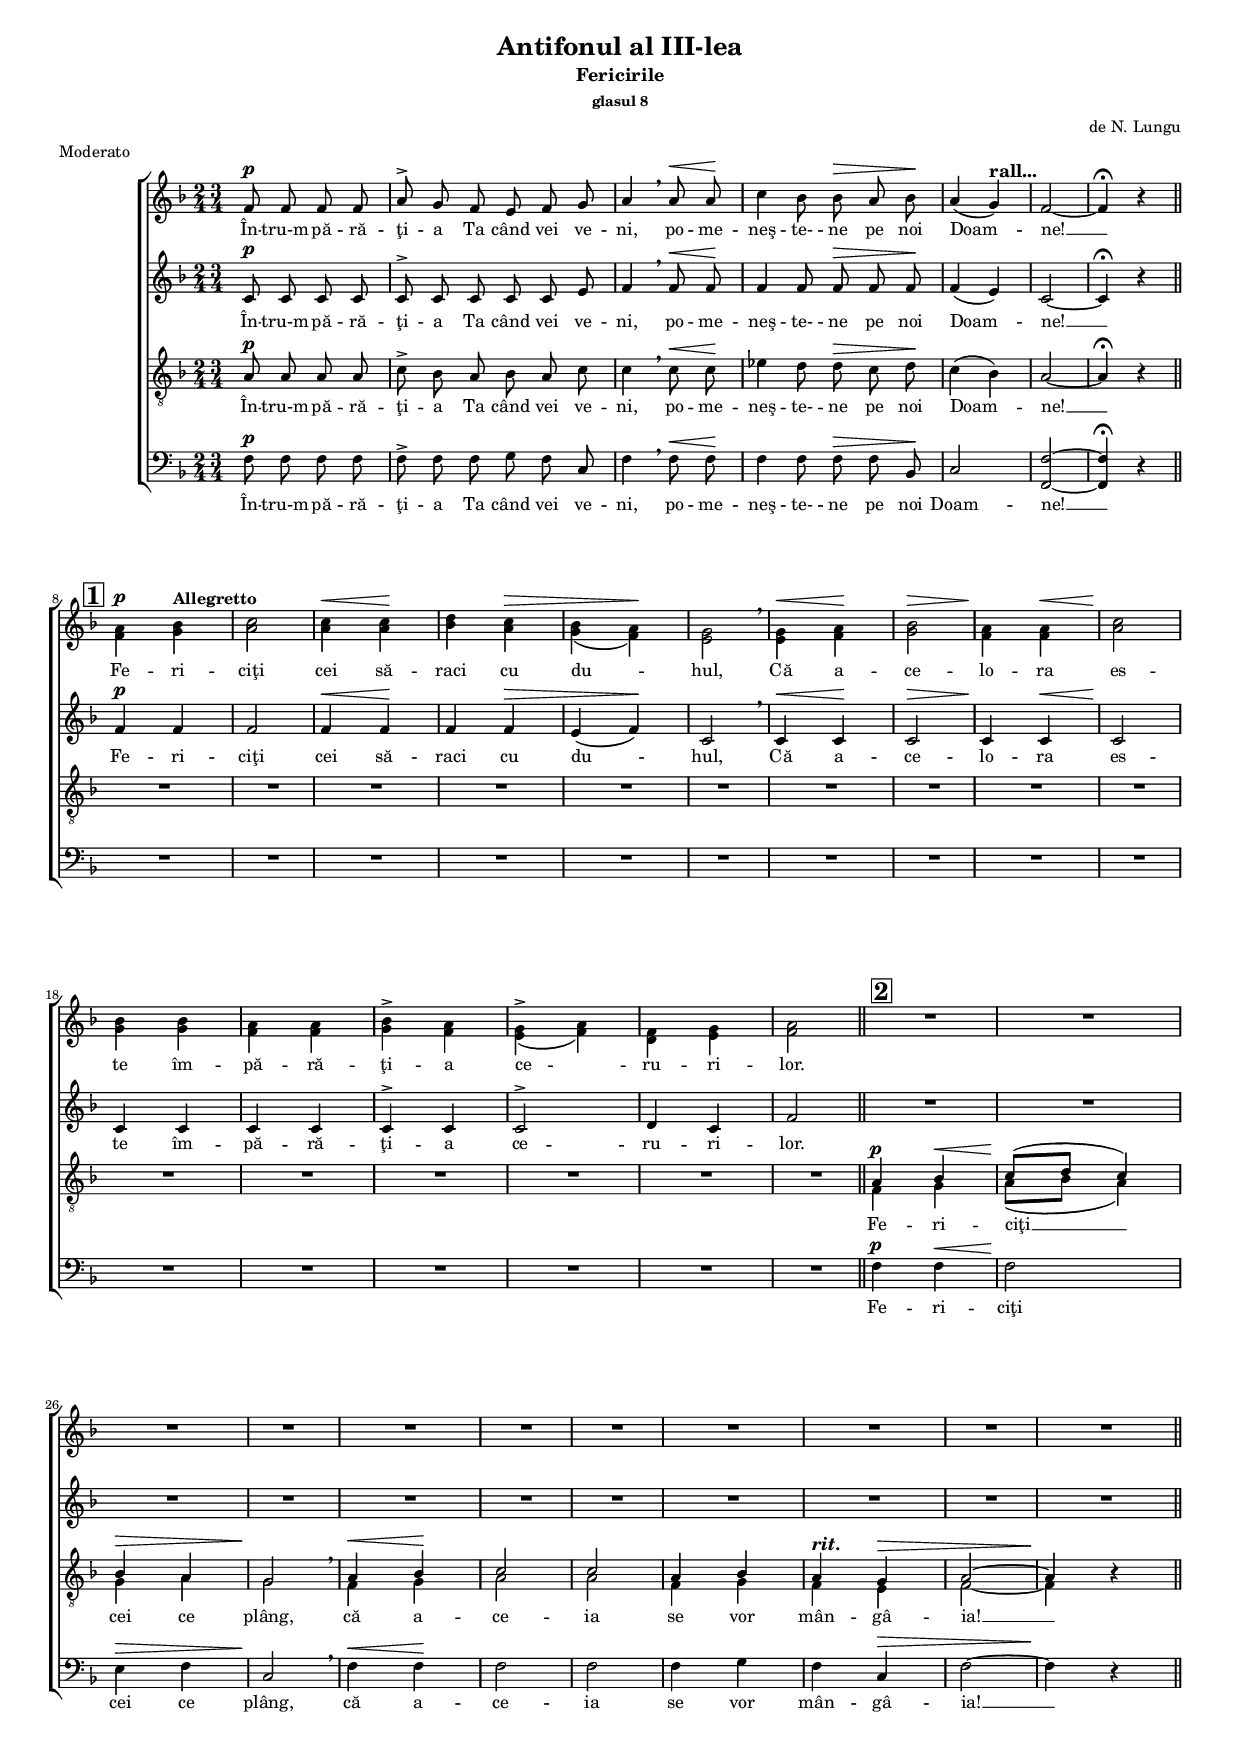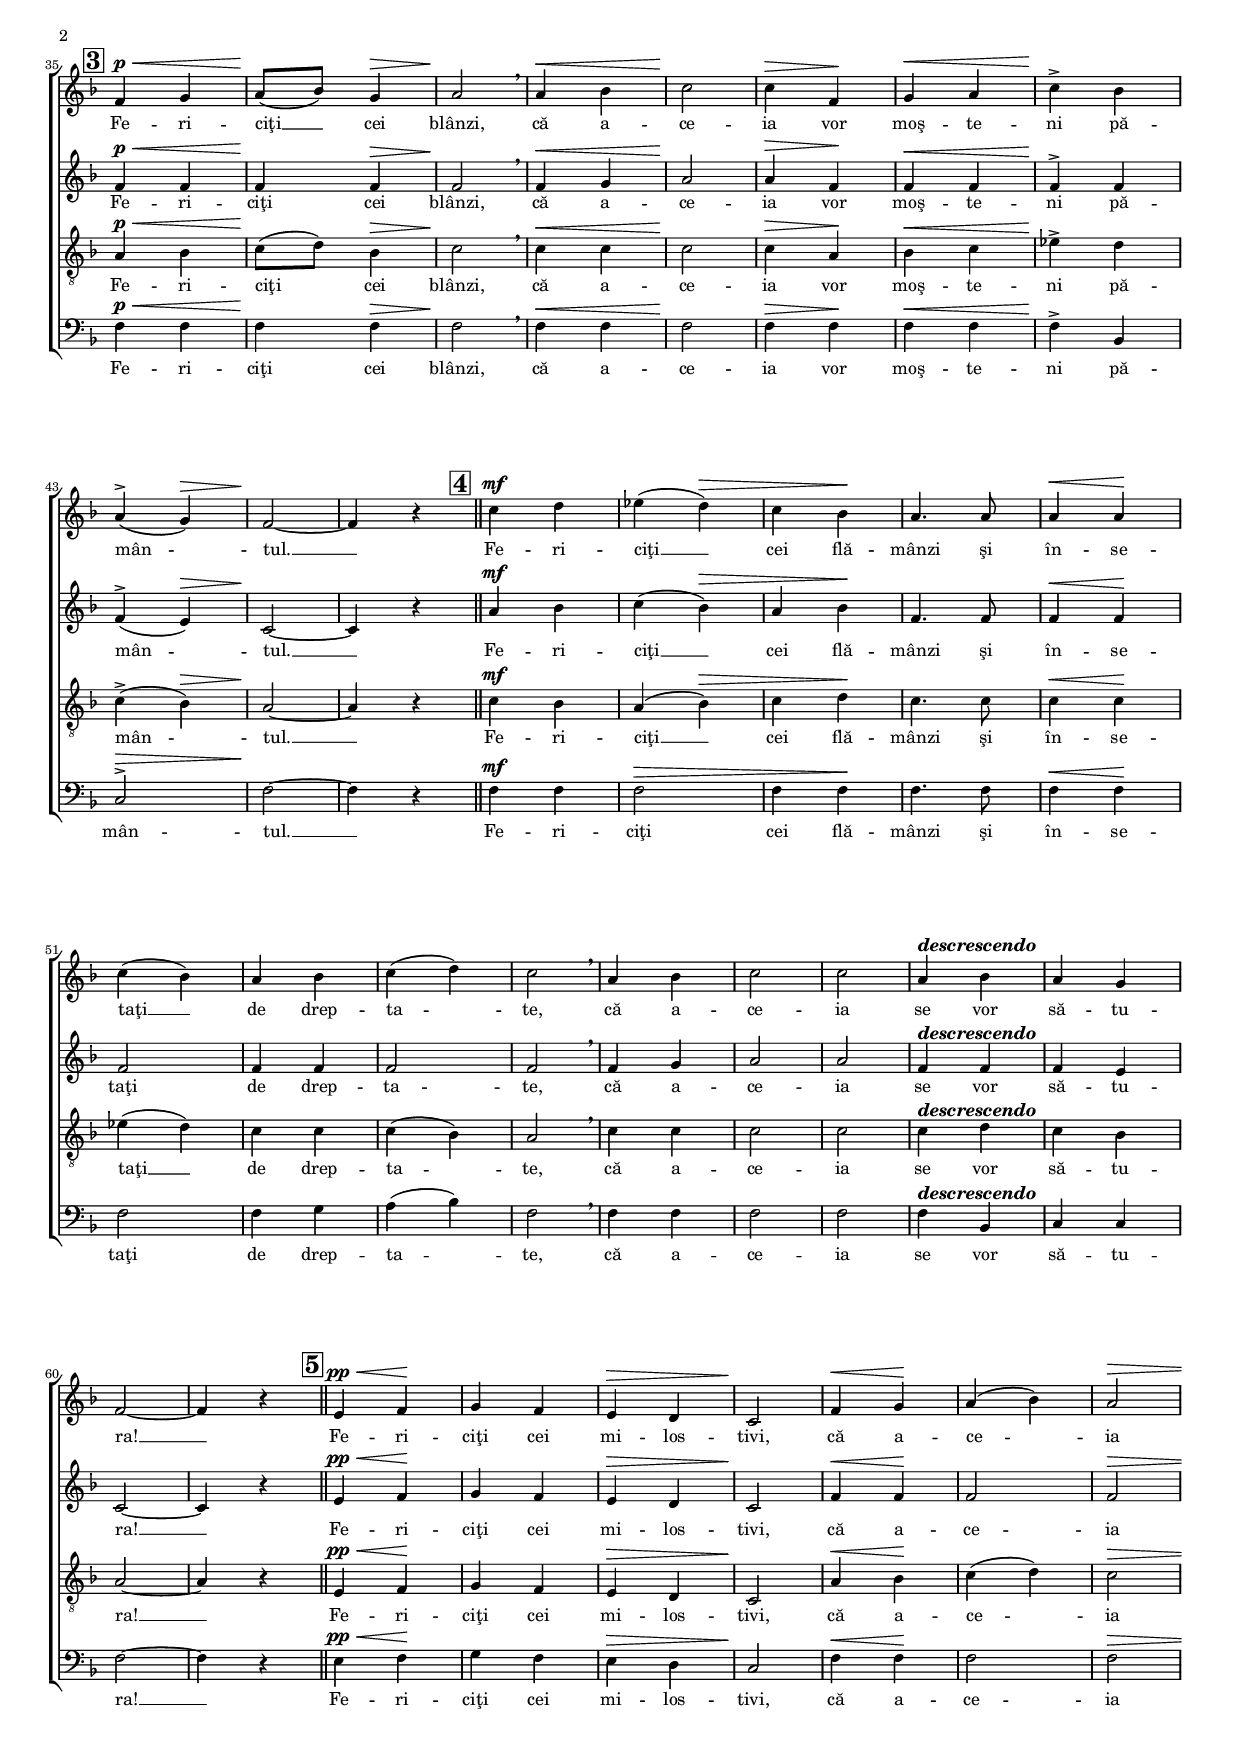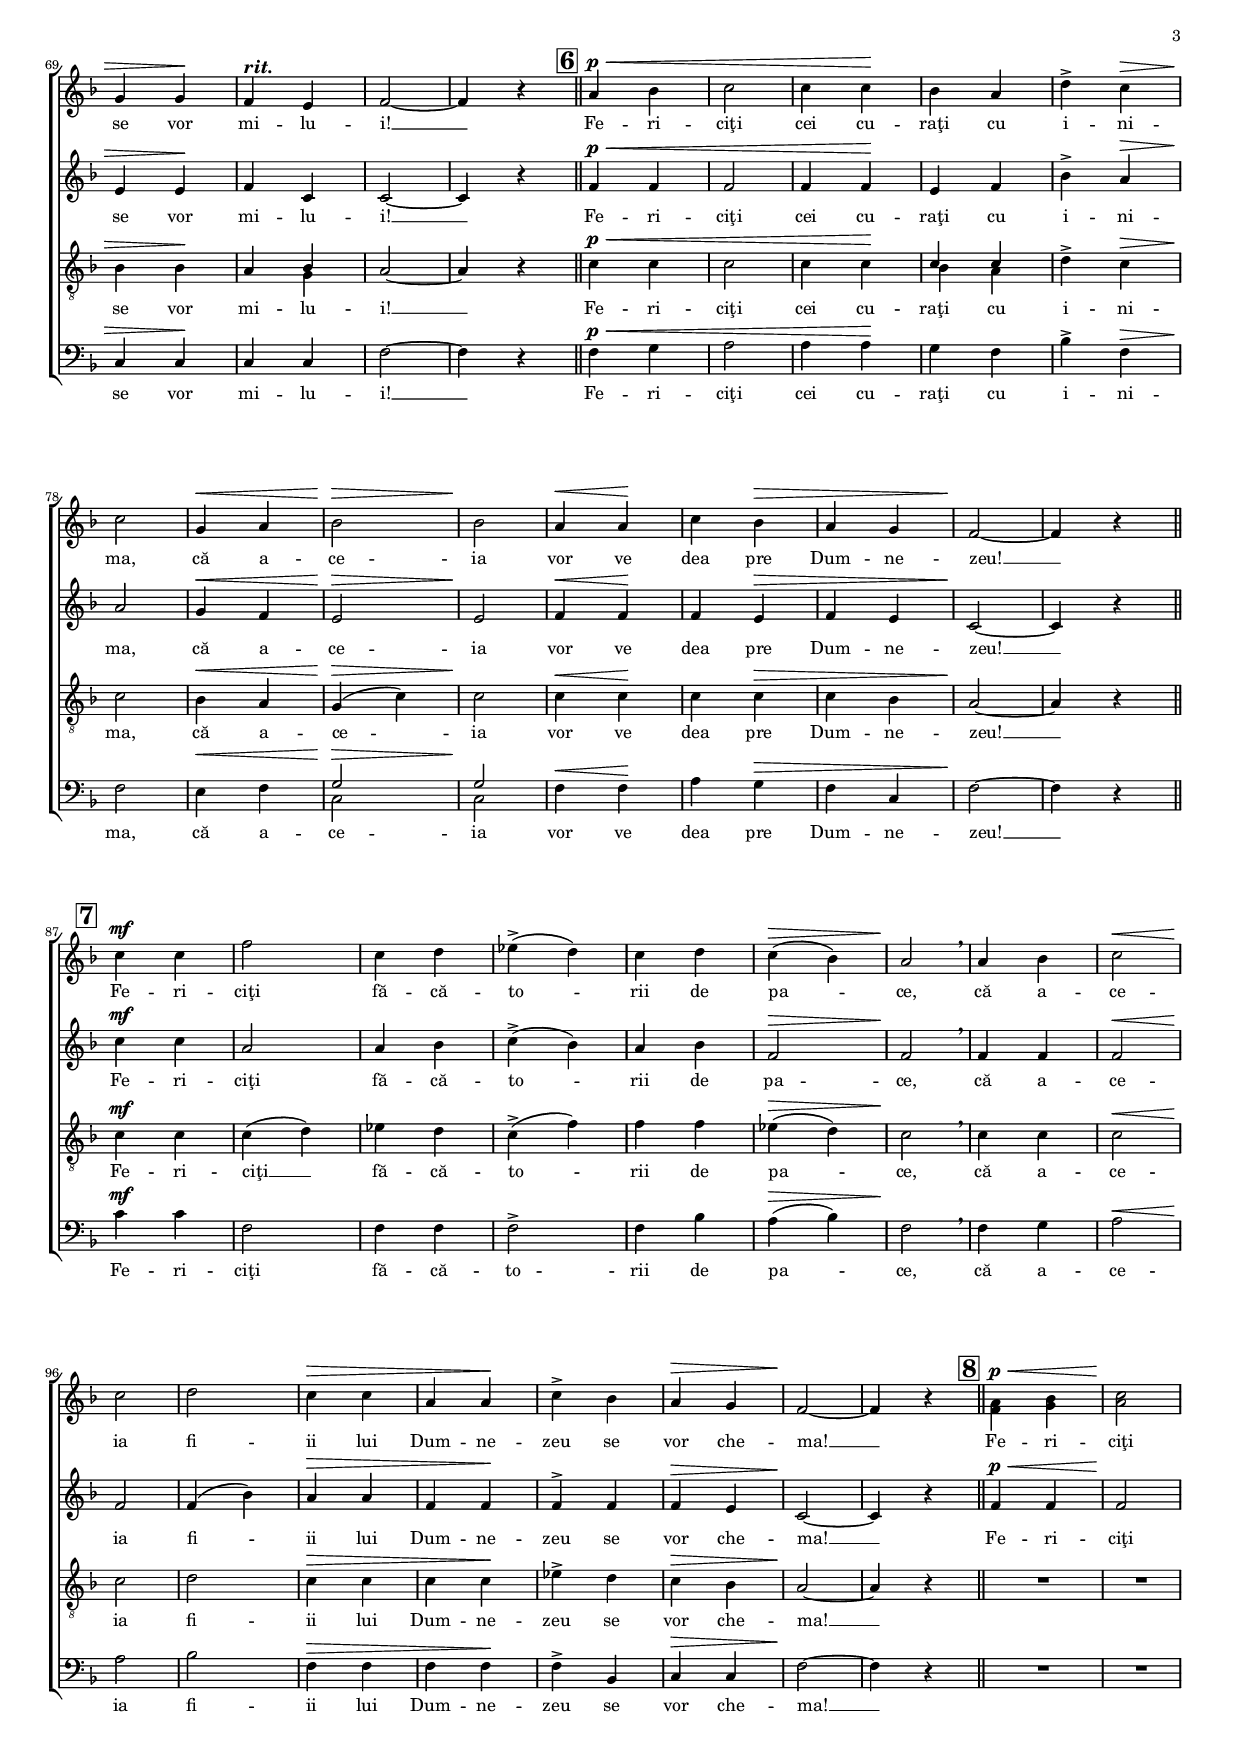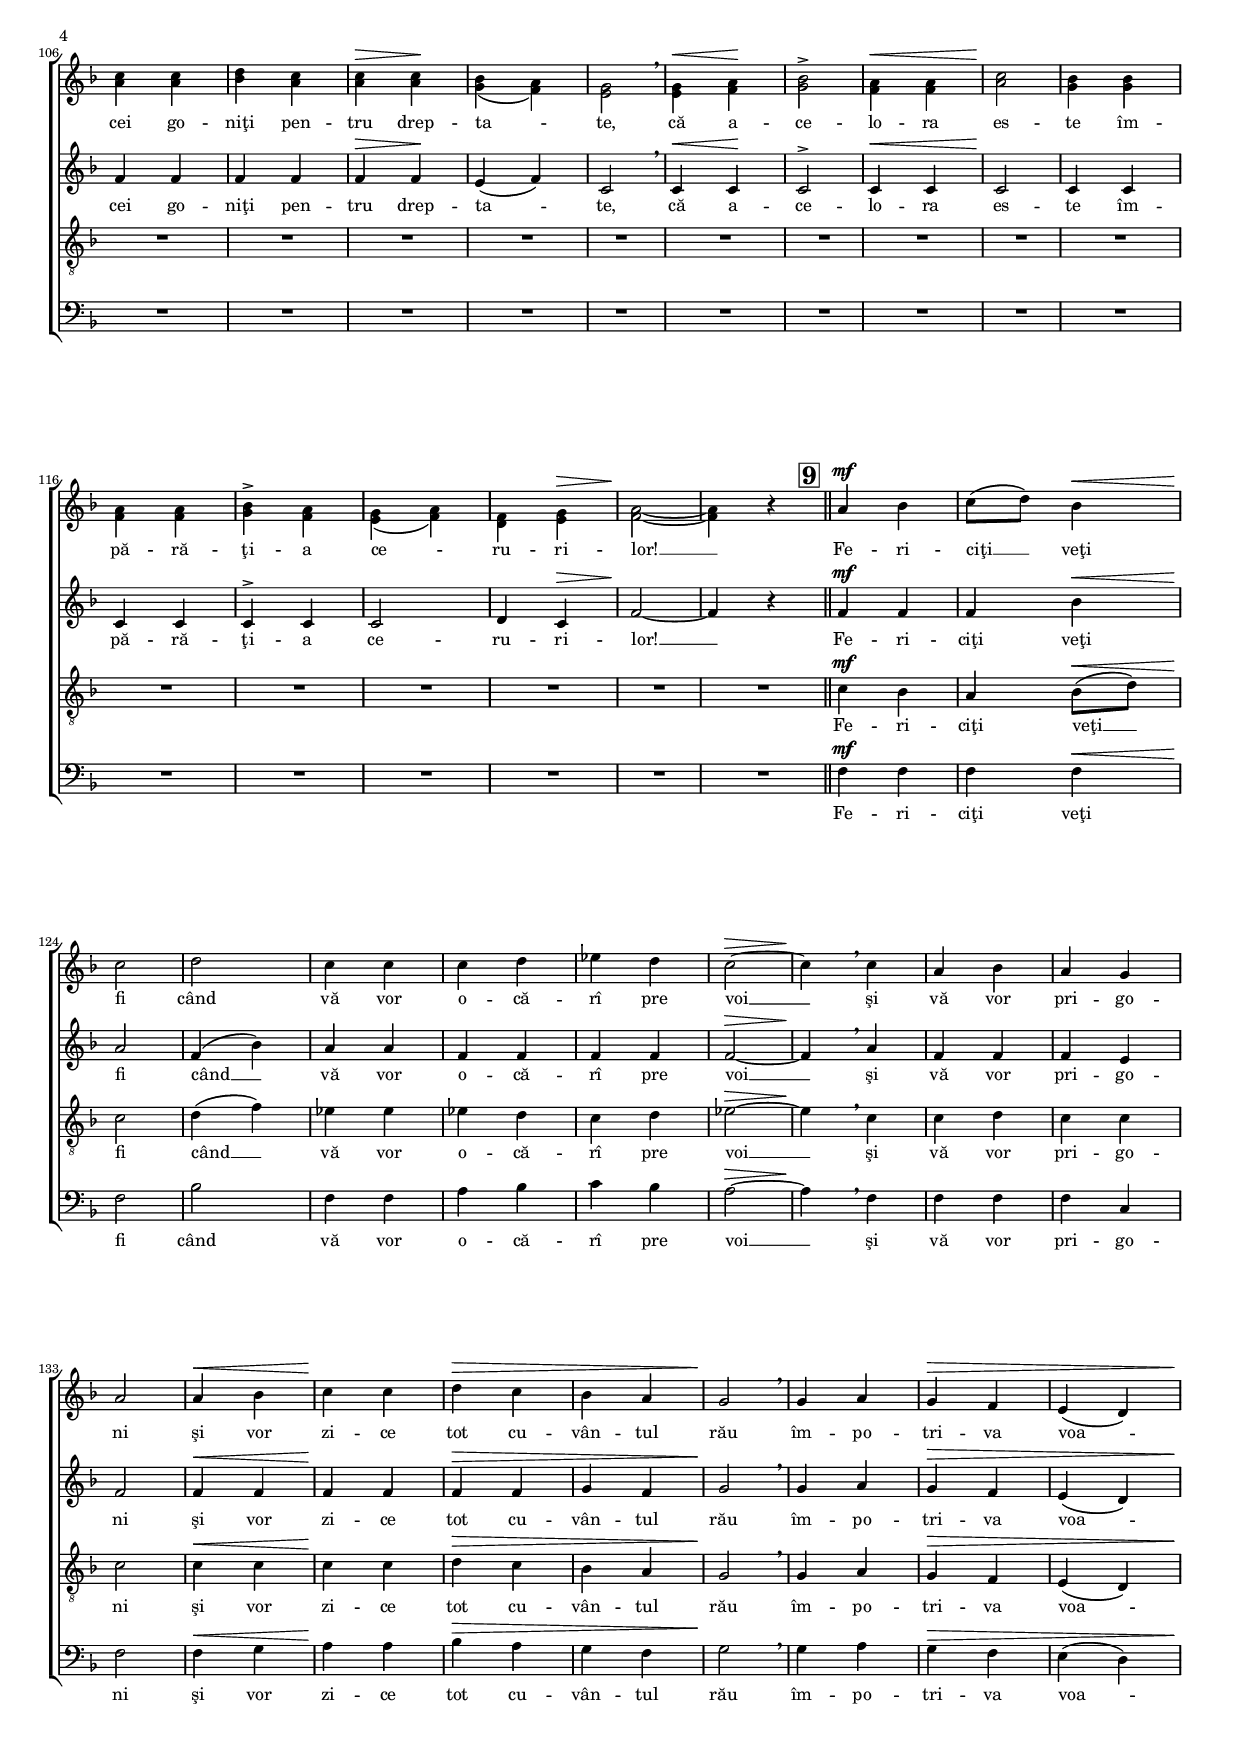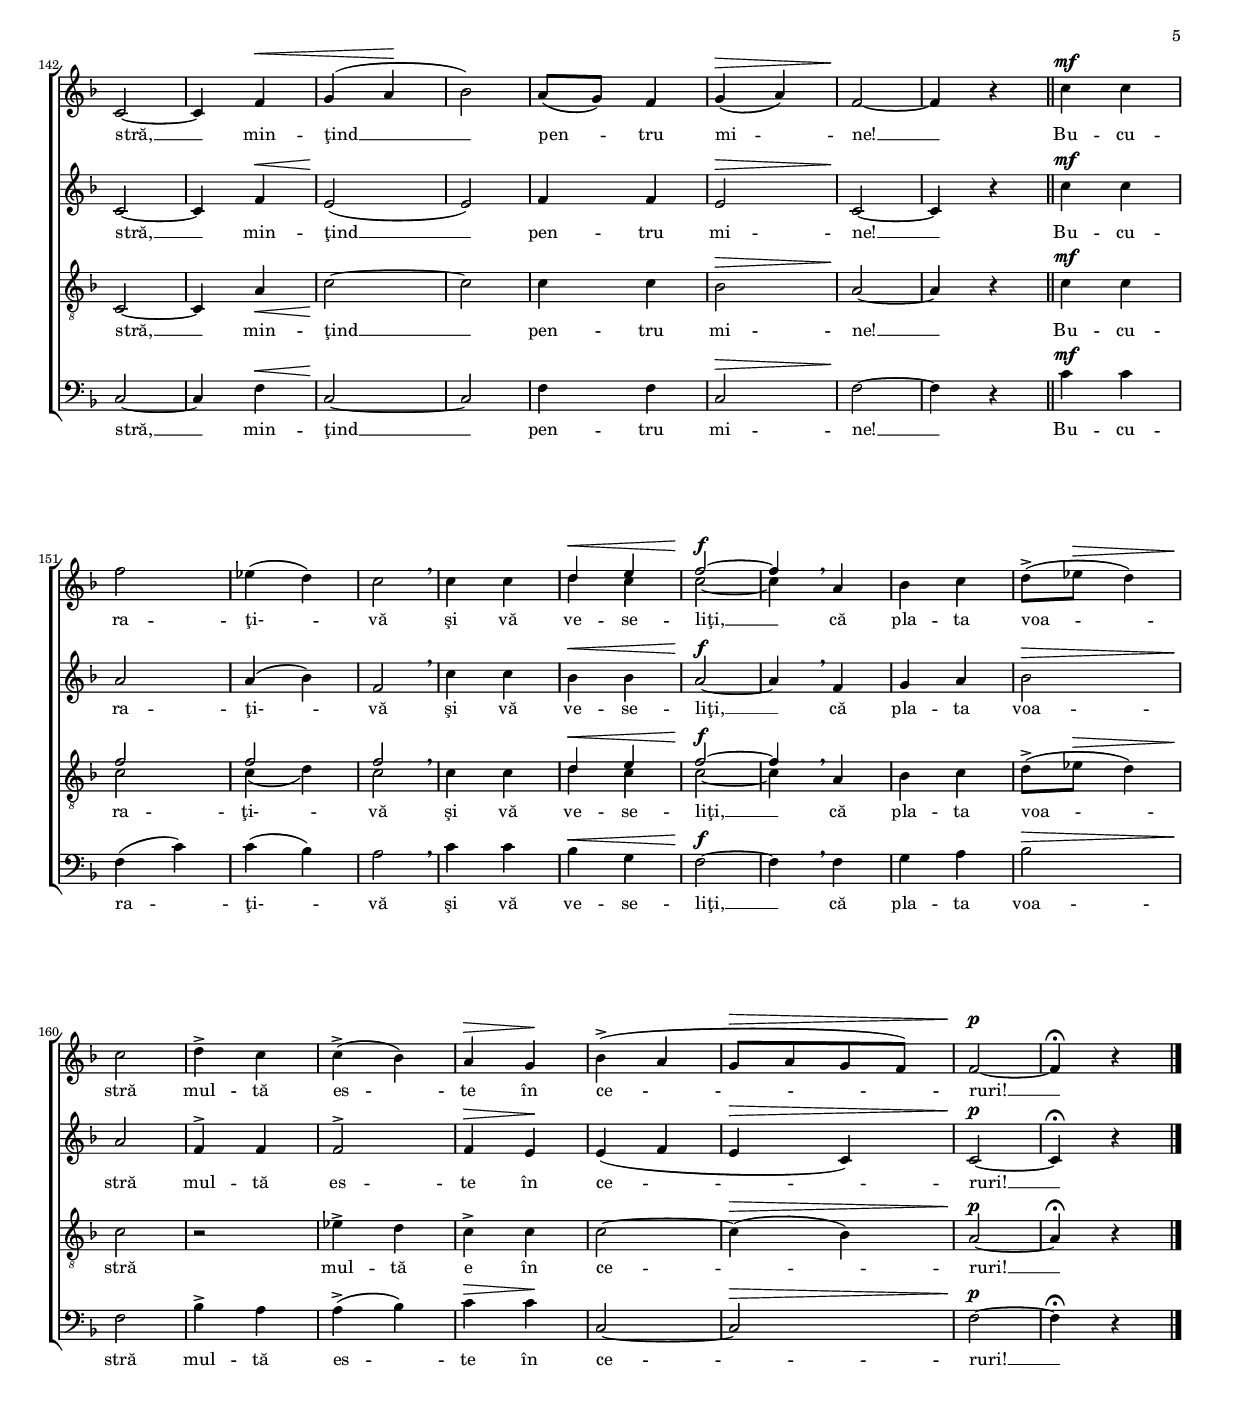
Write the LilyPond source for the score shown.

\version "2.10.10"
\include "defines.ly"
midiTempo = 
  \midi {
    \context {
      \Score
      tempoWholesPerMinute = #(ly:make-moment 156 4)
      }
    }


\include "preamble.ly"

\header {
  title = "Antifonul al III-lea"
  subtitle = "Fericirile"
  subsubtitle = "glasul 8"
  composer = "de N. Lungu"
  meter = "Moderato"
}

mixedTimeSigMarkup = \markup {
  \override #'(baseline-skip . 2) \number {
    \column { "2" "4" }
    \column { "3" "4" }
    \hspace #1.0
  }
}

global = {
  \globalPreamble
  \key f \major
  \override Staff.TimeSignature #'stencil = #ly:text-interface::print
  \override Staff.TimeSignature #'text = #mixedTimeSigMarkup
}

sopMusic = \relative {
  % Întru-mpărăţia Ta când vei veni, pomeneşte-ne pe noi, Doamne
  \time 2/4
  \autoBeamOff
  f8^\p f f f\bar "|"
  \once \override Staff.TimeSignature #'stencil = ##f
  \time 3/4
  a^\accent g f e f g \bar "|"
  \once \override Staff.TimeSignature #'stencil = ##f
  \time 2/4
  a4 \breathe a8^\< a\! \bar  "|"
  \once \override Staff.TimeSignature #'stencil = ##f
  \time 3/4
  c4 bes8 bes^\> a bes\! \bar "|"
  \once \override Staff.TimeSignature #'stencil = ##f
  \time 2/4
  a4( g)^\rallMarkup \bar "|"
  f2~ \bar "|"
  f4^\fermata r \bar "||"
  \break
  \autoBeamOn

  % 1. Fericiţi cei săraci cu duhul, că acelora este împărăţia cerurilor
  \prepareBox
  <<
    {
      \voiceOne
      a4^\p^\markup{\hspace #-4.0 \bold \box 1} bes^\markup { \bold Allegretto }
      c2
      c4^\< c\!
      d c^\>
      bes( a)\!
      g2 \breathe
      g4^\< a\!
      bes2^\>
      a4\! a^\<
      c2\!
      bes4 bes
      a a
      bes^\accent a
      g(^\accent a)
      f g
      \prepareBox 
      a2^\markup{\hspace #12.0 \bold \box 2}
    }
    {
      \voiceTwo
      f4 g
      a2
      a4 a
      bes a
      g( f)
      e2
      e4 f
      g2
      f4 f
      a2
      g4 g
      f f
      g f
      e( f)
      d e
      f2
    }
  >>
  \oneVoice
  \bar "||"

  % 2. Fericiţi cei ce plâng, că aceia se vor mângâia
  R2
  R2 * 10
  \bar "||"
  \break

  % 3. Fericiţi cei blânzi, că aceia vor moşteni pământul
  \prepareBox
  f4^\p^\markup{\hspace #-4.0 \bold \box 3}^\< g
  a8(\! bes) g4^\>
  a2\! \breathe
  a4^\< bes
  c2\!
  c4^\> f,\!
  g^\< a
  c\!^\accent bes
  a(^\accent g)^\>
  f2~\!
  f4 r
  \bar "||"

  % 4. Fericiţi cei flămânzi şi însetaţi de dreptate, că aceia se vor sătura
  \prepareBox
  c'^\mf^\markup{\hspace #-5.0 \bold \box 4} d
  es( d)^\>
  c bes\!
  a4. a8
  a4^\< a\!
  c( bes)
  a bes
  c( d)
  c2 \breathe
  a4 bes
  c2
  c
  a4^\descrescendoMarkup bes
  a g
  f2~
  f4 r
  \bar "||"

  % 5. Fericiţi cei milostivi, că aceia se vor milui
  \prepareBox
  e4^\pp^\markup{\hspace #-4.0 \bold \box 5}^\< f\!
  g f
  e^\> d
  c2\!
  f4^\< g\!
  a( bes)
  a2^\>
  g4 g\!
  f^\ritMarkup e
  f2~
  f4 r
  \bar "||"

  % 6. Fericiţi cei curaţi cu inima, că aceia vor vedea pe Dumnezeu
  \prepareBox
  a4^\p^\markup{\hspace #-4.0 \bold \box 6}^\< bes
  c2
  c4 c\!
  bes a
  d^\accent c^\>
  \break
  c2\!
  g4^\< a
  bes2\!^\>
  bes\!
  a4^\< a\!
  c bes^\>
  a g
  f2~\!
  f4 r
  \bar "||"

  % 7. Fericiţi făcătorii de pace, că aceia fiii lui Dumnezeu se vor chema
  \prepareBox
  c'4^\mf^\markup{\hspace #-5.0 \bold \box 7} c
  f2
  c4 d
  es(^\accent d)
  c d
  c(^\> bes)
  a2\! \breathe
  a4 bes
  c2^\<
  c\!
  d
  c4^\> c
  a a\!
  c^\accent bes
  a^\> g
  f2~\!
  f4 r
  \bar "||"

  % 8. Fericiţi cei goniţi pentru dreptate, că acelora este împărăţia cerurilor
  \prepareBox
  <<
    {
      \voiceOne
      a4^\p^\markup{\hspace #-4.0 \bold \box 8}^\< bes
      c2\!
      c4 c
      d c
      c^\> c\!
      bes( a)
      g2 \breathe
      g4^\< a\!
      bes2^\accent
      a4^\< a
      c2\!
      bes4 bes
      a a
      bes^\accent a
      g( a)
      f g^\>
      a2~\!
      a4
    }
    {
      \voiceTwo
      f4 g
      a2
      a4 a
      bes a
      a a
      g( f)
      e2
      e4 f
      g2
      f4 f
      a2
      g4 g
      f f
      g f
      e( f)
      d e
      f2~
      f4
    }
  >>
  \oneVoice
  r
  \bar "||"

  % 9. Fericiţi veţi fi când vă vor ocărî pe voi şi vă vor prigoni
  % şi vor zice tot cuvântul rău împotriva voastră, minţind pentru mine
  \prepareBox
  a4^\mf^\markup{\hspace #-5.0 \bold \box 9} bes
  c8( d) bes4^\<
  c2\!
  d
  c4 c
  c d
  es d
  c2~^\>
  c4\! \breathe c
  a bes
  a g
  a2
  a4^\< bes
  c\! c
  d^\> c
  bes a
  g2\! \breathe
  g4 a
  g^\> f
  e( d)
  c2~\!
  c4 f^\<
  g( a\!
  bes2)
  a8( g) f4
  g(^\> a)
  f2~\!
  f4 r
  \bar "||"

  % Bucuraţi-vă şi vă veseliţi, că plata voastră multă este în ceruri
  c'4^\mf c4
  f2
  es4( d)
  c2 \breathe
  c4 c
  <<
    {
      \voiceOne
      d^\< e
      f2~\!^\f
      f4
    }
    \new Voice = "split" {
      \voiceTwo
      d c
      c2~
      c4
    }
  >>
  \oneVoice
  \breathe a
  bes c
  d8(^\accent es^\> d4)
  c2\!
  d4^\accent c
  c(^\accent bes)
  a^\> g\!
  bes(^\accent a
  g8[^\> a g f])
  f2~\!^\p
  f4^\fermata r
  \bar "|."
}

altoMusic = \relative {
  % Întru-mpărăţia Ta când vei veni, pomeneşte-ne pe noi, Doamne
  \time 2/4
  \autoBeamOff
  c8^\p c c c\bar "|"
  \once \override Staff.TimeSignature #'stencil = ##f
  \time 3/4
  c^\accent c c c c e \bar "|"
  \once \override Staff.TimeSignature #'stencil = ##f
  \time 2/4
  f4 \breathe f8^\< f\! \bar "|"
  \once \override Staff.TimeSignature #'stencil = ##f
  \time 3/4
  f4 f8 f^\> f f\! \bar "|"
  \once \override Staff.TimeSignature #'stencil = ##f
  \time 2/4
  f4( e) \bar "|"
  c2~ \bar "|"
  c4^\fermata r \bar "||"
  \break
  \autoBeamOn

  % 1. Fericiţi cei săraci cu duhul, că acelora este împărăţia cerurilor
  f4^\p f
  f2
  f4^\< f\!
  f f^\>
  e( f)\!
  c2 \breathe
  c4^\< c\!
  c2^\>
  c4\! c^\<
  c2\!
  c4 c
  c c
  c^\accent c
  c2^\accent
  d4 c
  f2

  % 2. Fericiţi cei ce plâng, că aceia se vor mângâia
  R2 * 11
  
  % 3. Fericiţi cei blânzi, că aceia vor moşteni pământul
  f4^\p^\< f
  f\! f^\>
  f2\! \breathe
  f4^\< g
  a2\!
  a4^\> f\!
  f^\< f
  f\!^\accent f
  f(^\accent e)^\>
  c2~\!
  c4 r

  % 4. Fericiţi cei flămânzi şi însetaţi de dreptate, că aceia se vor sătura
  a'^\mf bes
  c( bes)^\>
  a bes\!
  f4. f8
  f4^\< f4\!
  f2
  f4 f
  f2
  f \breathe
  f4 g
  a2
  a
  f4^\descrescendoMarkup f
  f e
  c2~
  c4 r

  % 5. Fericiţi cei milostivi, că aceia se vor milui
  e^\pp^\< f\!
  g f
  e^\> d
  c2\!
  f4^\< f\!
  f2
  f^\>
  e4 e\!
  f c
  c2~
  c4 r

  % 6. Fericiţi cei curaţi cu inima, că aceia vor vedea pe Dumnezeu
  f^\p^\< f
  f2
  f4 f\!
  e f
  bes^\accent a^\>
  a2\!
  g4^\< f
  e2\!^\>
  e\!
  f4^\< f\!
  f e^\>
  f e
  c2~\!
  c4 r

  % 7. Fericiţi făcătorii de pace, că aceia fiii lui Dumnezeu se vor chema
  c'^\mf c
  a2
  a4 bes
  c(^\accent bes)
  a bes
  f2^\>
  f\! \breathe
  f4 f
  f2^\<
  f\!
  f4( bes)
  a^\> a
  f f\!
  f^\accent f
  f^\> e
  c2~\!
  c4 r

  % 8. Fericiţi cei goniţi pentru dreptate, că acelora este împărăţia cerurilor
  f^\p^\< f
  f2\!
  f4 f
  f f
  f^\> f\!
  e( f)
  c2 \breathe
  c4^\< c\!
  c2^\accent
  c4^\< c
  c2\!
  c4 c
  c c
  c^\accent c
  c2
  d4 c^\>
  f2~\!
  f4 r

  % 9. Fericiţi veţi fi când vă vor ocărî pe voi şi vă vor prigoni
  % şi vor zice tot cuvântul rău împotriva voastră, minţind pentru mine
  f^\mf f
  f bes^\<
  a2\!
  f4( bes)
  a a
  f f
  f f
  f2~^\>
  f4\! \breathe a
  f f
  f e
  f2
  f4^\< f
  f\! f
  f^\> f
  g f
  g2\! \breathe
  g4 a
  g^\> f
  e( d)
  c2~\!
  c4 f^\<
  e2(\!
  e)
  f4 f
  e2^\>
  c2~\!
  c4 r

  % Bucuraţi-vă şi vă veseliţi, că plata voastră multă este în ceruri
  c'^\mf c
  a2
  a4( bes)
  f2 \breathe
  c'4 c
  bes^\< bes
  a2~\!^\f
  a4 \breathe f
  g a
  bes2^\>
  a\!
  f4^\accent f
  f2^\accent
  f4^\> e\!
  e( f
  e^\> c)
  c2~\!^\p
  c4^\fermata r
}

tenorMusic = \relative {
  % Întru-mpărăţia Ta când vei veni, pomeneşte-ne pe noi, Doamne
  \time 2/4
  \autoBeamOff
  a8^\p a a a \bar "|"
  \once \override Staff.TimeSignature #'stencil = ##f
  \time 3/4
  c^\accent bes a bes a c \bar "|"
  \once \override Staff.TimeSignature #'stencil = ##f
  \time 2/4
  c4 \breathe c8^\< c\! \bar "|"
  \once \override Staff.TimeSignature #'stencil = ##f
  \time 3/4
  es4 d8 d^\> c d\! \bar "|"
  \once \override Staff.TimeSignature #'stencil = ##f
  \time 2/4
  c4( bes) \bar "|"
  a2~ \bar "|"
  a4^\fermata r \bar "||"
  \break
  \autoBeamOn

  % 1. Fericiţi cei săraci cu duhul, că acelora este împărăţia cerurilor
  R2 * 16

  % 2. Fericiţi cei ce plâng, că aceia se vor mângâia
  <<
    {
      \voiceOne
      a4^\p bes^\<
      c8(\! d c4)
      bes^\> a
      g2\! \breathe
      a4^\< bes\!
      c2
      c
      a4 bes
      a^\ritMarkup g^\>
      a2~
      a4\!
    }
    \new Voice = "split" {
      \voiceTwo
      f4 g
      a8( bes a4)
      g a
      g2
      f4 g
      a2
      a
      f4 g
      f e
      f2~
      f4
    }
  >>
  \oneVoice
  r

  % 3. Fericiţi cei blânzi, că aceia vor moşteni pământul
  a4^\p^\< bes
  c8(\! d) bes4^\>
  c2\! \breathe
  c4^\< c
  c2\!
  c4^\> a\!
  bes^\< c
  es\!^\accent d
  c(^\accent bes)^\>
  a2~\!
  a4 r

  % 4. Fericiţi cei flămânzi şi însetaţi de dreptate, că aceia se vor sătura
  c4^\mf bes
  a( bes)^\>
  c d\!
  c4. c8
  c4^\< c\!
  es( d)
  c c
  c( bes)
  a2 \breathe
  c4 c
  c2
  c
  c4^\descrescendoMarkup d
  c bes
  a2~
  a4 r

  % 5. Fericiţi cei milostivi, că aceia se vor milui
  e^\pp^\< f\!
  g f
  e^\> d
  c2\!
  a'4^\< bes\!
  c( d)
  c2^\>
  bes4 bes\!
  a << { \voiceOne bes } \new Voice = "split" { \voiceTwo g } >> \oneVoice
  a2~
  a4 r

  % 6. Fericiţi cei curaţi cu inima, că aceia vor vedea pe Dumnezeu
  c4^\p^\< c
  c2
  c4 c\!
  << { \voiceOne c c } \new Voice = "split" { \voiceTwo bes a } >> \oneVoice
  d^\accent c^\>
  c2\!
  bes4^\< a
  g(\!^\> c)
  c2\!
  c4^\< c\!
  c c^\>
  c bes
  a2~\!
  a4 r

  % 7. Fericiţi făcătorii de pace, că aceia fiii lui Dumnezeu se vor chema
  c4^\mf c
  c( d)
  es d
  c(^\accent f)
  f f
  es(^\> d)
  c2\! \breathe
  c4 c
  c2^\<
  c\!
  d
  c4^\> c
  c c\!
  es^\accent d
  c^\> bes
  a2~\!
  a4 r

  % 8. Fericiţi cei goniţi pentru dreptate, că acelora este împărăţia cerurilor
  R2 * 18

  % 9. Fericiţi veţi fi când vă vor ocărî pe voi şi vă vor prigoni
  % şi vor zice tot cuvântul rău împotriva voastră, minţind pentru mine
  c4^\mf bes
  a bes8(^\< d)
  c2\!
  d4( f)
  es es
  es d
  c d
  es2~^\>
  es4\! \breathe c
  c d
  c c
  c2
  c4^\< c
  c\! c
  d^\> c
  bes a
  g2\! \breathe
  g4 a
  g^\> f
  e( d)
  c2~\!
  c4 a'\<
  c2~\!
  c
  c4 c
  bes2^\>
  a~\!
  a4 r

  % Bucuraţi-vă şi vă veseliţi, că plata voastră multă este în ceruri
  c4^\mf c4
  <<
    {
      \voiceOne
      f2
      f
      f
    }
    \new Voice = "split" {
      \voiceTwo
      c2
      c4( d)
      c2
    }
  >>
  \oneVoice
  \breathe
  c4 c
  <<
    {
      \voiceOne
      d^\< e
      f2~\!^\f
      f4
    }
    \new Voice = "split" {
      \voiceTwo
      d c
      c2~
      c4
    }
  >>
  \oneVoice
  \breathe a4
  bes c
  d8(^\accent es^\> d4)
  c2\!
  r
  es4^\accent d
  c^\accent c
  c2~
  c4(^\> bes)
  a2~\!^\p
  a4^\fermata r
}

bassMusic = \relative {
  % Întru-mpărăţia Ta când vei veni, pomeneşte-ne pe noi, Doamne
  \time 2/4
  \autoBeamOff
  f,8^\p f f f \bar "|"
  \once \override Staff.TimeSignature #'stencil = ##f
  \time 3/4
  f^\accent f f g f c \bar "|"
  \once \override Staff.TimeSignature #'stencil = ##f
  \time 2/4
  f4 \breathe f8^\< f\! \bar "|"
  \once \override Staff.TimeSignature #'stencil = ##f
  \time 3/4
  f4 f8 f^\> f bes,\! \bar "|"
  \once \override Staff.TimeSignature #'stencil = ##f
  \time 2/4
  c2 \bar "|"
  <f f,>2~ \bar "|"
  <f f,>4^\fermata r \bar "||"
  \break
  \autoBeamOn

  % 1. Fericiţi cei săraci cu duhul, că acelora este împărăţia cerurilor
  R2 * 16

  % 2. Fericiţi cei ce plâng, că aceia se vor mângâia
  f4^\p f^\<
  f2\!
  e4^\> f
  c2\! \breathe
  f4^\< f\!
  f2
  f
  f4 g
  f c^\>
  f2~
  f4\! r

  % 3. Fericiţi cei blânzi, că aceia vor moşteni pământul
  f4^\p^\< f
  f\! f^\>
  f2\! \breathe
  f4^\< f
  f2\!
  f4^\> f\!
  f^\< f
  f\!^\accent bes,
  c2^\accent^\>
  f2~\!
  f4 r

  % 4. Fericiţi cei flămânzi şi însetaţi de dreptate, că aceia se vor sătura
  f4^\mf f
  f2^\>
  f4 f\!
  f4. f8
  f4^\< f\!
  f2
  f4 g
  a( bes)
  f2 \breathe
  f4 f
  f2
  f
  f4^\descrescendoMarkup bes,
  c c
  f2~
  f4 r

  % 5. Fericiţi cei milostivi, că aceia se vor milui
  e^\pp^\< f\!
  g f
  e^\> d
  c2\!
  f4^\< f\!
  f2
  f^\>
  c4 c\!
  c c
  f2~
  f4 r

  % 6. Fericiţi cei curaţi cu inima, că aceia vor vedea pe Dumnezeu
  f^\p^\< g
  a2
  a4 a\!
  g f
  bes^\accent f^\>
  f2\!
  e4^\< f
  <<
    {
      \voiceOne
      g2\!^\>
      g\!
    }
    \new Voice = "split" {
      \voiceTwo
      c,2
      c
    }
  >>
  \oneVoice
  f4^\< f\!
  a g^\>
  f c
  f2~\!
  f4 r
  
  % 7. Fericiţi făcătorii de pace, că aceia fiii lui Dumnezeu se vor chema
  c'^\mf c
  f,2
  f4 f
  f2^\accent
  f4 bes
  a(^\> bes)
  f2\! \breathe
  f4 g
  a2^\<
  a\!
  bes
  f4^\> f
  f f\!
  f^\accent bes,
  c^\> c
  f2~\!
  f4 r

  % 8. Fericiţi cei goniţi pentru dreptate, că acelora este împărăţia cerurilor
  R2 * 18

  % 9. Fericiţi veţi fi când vă vor ocărî pe voi şi vă vor prigoni
  % şi vor zice tot cuvântul rău împotriva voastră, minţind pentru mine
  f4^\mf f
  f f^\<
  f2\!
  bes
  f4 f
  a bes
  c bes
  a2~^\>
  a4\! \breathe f
  f f
  f c
  f2
  f4^\< g
  a\! a
  bes^\> a
  g f
  g2\! \breathe
  g4 a
  g^\> f
  e( d)
  c2~\!
  c4 f^\<
  c2~\!
  c2
  f4 f
  c2^\>
  f2~\!
  f4 r

  % Bucuraţi-vă şi vă veseliţi, că plata voastră multă este în ceruri
  c'^\mf c
  f,( c')
  c( bes)
  a2 \breathe
  c4 c
  bes^\< g
  f2~\!^\f
  f4 \breathe f
  g a
  bes2^\>
  f2\!
  bes4^\accent a
  a(^\accent bes)
  c^\> c\!
  c,2~
  c2^\>
  f2~\!^\p
  f4^\fermata r
}

sopWords = \lyricmode {
  În -- tru-m -- pă -- ră -- ţi -- a Ta când vei ve -- ni,
  po -- me -- neş -- te- -- ne pe noi Doam -- ne! __

  Fe -- ri -- ciţi cei să -- raci cu du -- hul,
  Că a -- ce -- lo -- ra es -- te îm -- pă -- ră -- ţi -- a
  ce -- ru -- ri -- lor.

  % Fe -- ri -- ciţi __ cei ce plâng, __ că a -- ce -- ia se vor
  % mân -- gâ -- ia! __

  Fe -- ri -- ciţi __ cei blânzi, că a -- ce -- ia vor moş -- te -- ni
  pă -- mân -- tul. __

  Fe -- ri -- ciţi __ cei flă -- mânzi şi în -- se -- taţi __ de
  drep -- ta -- te, că a -- ce -- ia se vor să -- tu -- ra! __

  Fe -- ri -- ciţi cei mi -- los -- tivi, că a -- ce -- ia se vor
  mi -- lu -- i! __

  Fe -- ri -- ciţi cei cu -- raţi cu i -- ni -- ma, că a -- ce -- ia
  vor ve dea pre Dum -- ne -- zeu! __

  Fe -- ri -- ciţi fă -- că -- to -- rii de pa -- ce, că a -- ce -- ia
  fi -- ii lui Dum -- ne -- zeu se vor che -- ma! __

  Fe -- ri -- ciţi cei go -- niţi pen -- tru drep -- ta -- te,
  că a -- ce -- lo -- ra es -- te îm -- pă -- ră -- ţi -- a
  ce -- ru -- ri -- lor! __

  Fe -- ri -- ciţi __ veţi fi când vă vor o -- că -- rî pre voi __
  şi vă vor pri -- go -- ni şi vor zi -- ce tot cu -- vân -- tul rău
  îm -- po -- tri -- va voa -- stră, __ min -- ţind __ pen -- tru mi -- ne! __

  Bu -- cu -- ra -- ţi- -- vă şi vă ve -- se -- liţi, __ că pla -- ta
  voa -- stră mul -- tă es -- te în ce -- ruri! __
}

altoWords = \lyricmode {
  În -- tru-m -- pă -- ră -- ţi -- a Ta când vei ve -- ni,
  po -- me -- neş -- te- -- ne pe noi Doam -- ne! __

  Fe -- ri -- ciţi cei să -- raci cu du -- hul,
  Că a -- ce -- lo -- ra es -- te îm -- pă -- ră -- ţi -- a
  ce -- ru -- ri -- lor.

  % Fe -- ri -- ciţi __ cei ce plâng, că a -- ce -- ia se vor
  % mân -- gâ -- ia! __

  Fe -- ri -- ciţi cei blânzi, că a -- ce -- ia vor moş -- te -- ni
  pă -- mân -- tul. __

  Fe -- ri -- ciţi __ cei flă -- mânzi şi în -- se -- taţi de
  drep -- ta -- te, că a -- ce -- ia se vor să -- tu -- ra! __

  Fe -- ri -- ciţi cei mi -- los -- tivi, că a -- ce -- ia se vor
  mi -- lu -- i! __

  Fe -- ri -- ciţi cei cu -- raţi cu i -- ni -- ma, că a -- ce -- ia
  vor ve dea pre Dum -- ne -- zeu! __

  Fe -- ri -- ciţi fă -- că -- to -- rii de pa -- ce, că a -- ce -- ia
  fi -- ii lui Dum -- ne -- zeu se vor che -- ma! __

  Fe -- ri -- ciţi cei go -- niţi pen -- tru drep -- ta -- te,
  că a -- ce -- lo -- ra es -- te îm -- pă -- ră -- ţi -- a
  ce -- ru -- ri -- lor! __

  Fe -- ri -- ciţi veţi fi când __ vă vor o -- că -- rî pre voi __
  şi vă vor pri -- go -- ni şi vor zi -- ce tot cu -- vân -- tul rău
  îm -- po -- tri -- va voa -- stră, __ min -- ţind __ pen -- tru mi -- ne! __

  Bu -- cu -- ra -- ţi- -- vă şi vă ve -- se -- liţi, __ că pla -- ta
  voa -- stră mul -- tă es -- te în ce -- ruri! __
}

tenorWords = \lyricmode {
  În -- tru-m -- pă -- ră -- ţi -- a Ta când vei ve -- ni,
  po -- me -- neş -- te- -- ne pe noi Doam -- ne! __

  % Fe -- ri -- ciţi cei să -- raci cu du -- hul,
  % Că a -- ce -- lo -- ra es -- te îm -- pă -- ră -- ţi -- a
  % ce -- ru -- ri -- lor.

  Fe -- ri -- ciţi __ cei ce plâng, că a -- ce -- ia se vor
  mân -- gâ -- ia! __

  Fe -- ri -- ciţi__ cei blânzi, că a -- ce -- ia vor moş -- te -- ni
  pă -- mân -- tul. __

  Fe -- ri -- ciţi __ cei flă -- mânzi şi în -- se -- taţi __ de
  drep -- ta -- te, că a -- ce -- ia se vor să -- tu -- ra! __

  Fe -- ri -- ciţi cei mi -- los -- tivi, că a -- ce -- ia se vor
  mi -- lu -- i! __

  Fe -- ri -- ciţi cei cu -- raţi cu i -- ni -- ma, că a -- ce -- ia
  vor ve dea pre Dum -- ne -- zeu! __

  Fe -- ri -- ciţi __ fă -- că -- to -- rii de pa -- ce, că a -- ce -- ia
  fi -- ii lui Dum -- ne -- zeu se vor che -- ma! __

  % Fe -- ri -- ciţi cei go -- niţi pen -- tru drep -- ta -- te,
  % că a -- ce -- lo -- ra es -- te îm -- pă -- ră -- ţi -- a
  % ce -- ru -- ri -- lor! __

  Fe -- ri -- ciţi veţi __ fi când __ vă vor o -- că -- rî pre voi __
  şi vă vor pri -- go -- ni şi vor zi -- ce tot cu -- vân -- tul rău
  îm -- po -- tri -- va voa -- stră, __ min -- ţind __ pen -- tru mi -- ne! __

  Bu -- cu -- ra -- ţi- -- vă şi vă ve -- se -- liţi, __ că pla -- ta
  voa -- stră mul -- tă e în ce -- ruri! __
}

bassWords = \lyricmode {
  În -- tru-m -- pă -- ră -- ţi -- a Ta când vei ve -- ni,
  po -- me -- neş -- te- -- ne pe noi Doam -- ne! __

  % Fe -- ri -- ciţi cei să -- raci cu du -- hul,
  % Că a -- ce -- lo -- ra es -- te îm -- pă -- ră -- ţi -- a
  % ce -- ru -- ri -- lor.

  Fe -- ri -- ciţi cei ce plâng, că a -- ce -- ia se vor
  mân -- gâ -- ia! __

  Fe -- ri -- ciţi cei blânzi, că a -- ce -- ia vor moş -- te -- ni
  pă -- mân -- tul. __

  Fe -- ri -- ciţi cei flă -- mânzi şi în -- se -- taţi de
  drep -- ta -- te, că a -- ce -- ia se vor să -- tu -- ra! __

  Fe -- ri -- ciţi cei mi -- los -- tivi, că a -- ce -- ia se vor
  mi -- lu -- i! __

  Fe -- ri -- ciţi cei cu -- raţi cu i -- ni -- ma, că a -- ce -- ia
  vor ve dea pre Dum -- ne -- zeu! __

  Fe -- ri -- ciţi fă -- că -- to -- rii de pa -- ce, că a -- ce -- ia
  fi -- ii lui Dum -- ne -- zeu se vor che -- ma! __

  % Fe -- ri -- ciţi cei go -- niţi pen -- tru drep -- ta -- te,
  % că a -- ce -- lo -- ra es -- te îm -- pă -- ră -- ţi -- a
  % ce -- ru -- ri -- lor! __

  Fe -- ri -- ciţi veţi fi când vă vor o -- că -- rî pre voi __
  şi vă vor pri -- go -- ni şi vor zi -- ce tot cu -- vân -- tul rău
  îm -- po -- tri -- va voa -- stră, __ min -- ţind __ pen -- tru mi -- ne! __

  Bu -- cu -- ra -- ţi- -- vă şi vă ve -- se -- liţi, __ că pla -- ta
  voa -- stră mul -- tă es -- te în ce -- ruri! __
}

\include "four-staves.ly"
